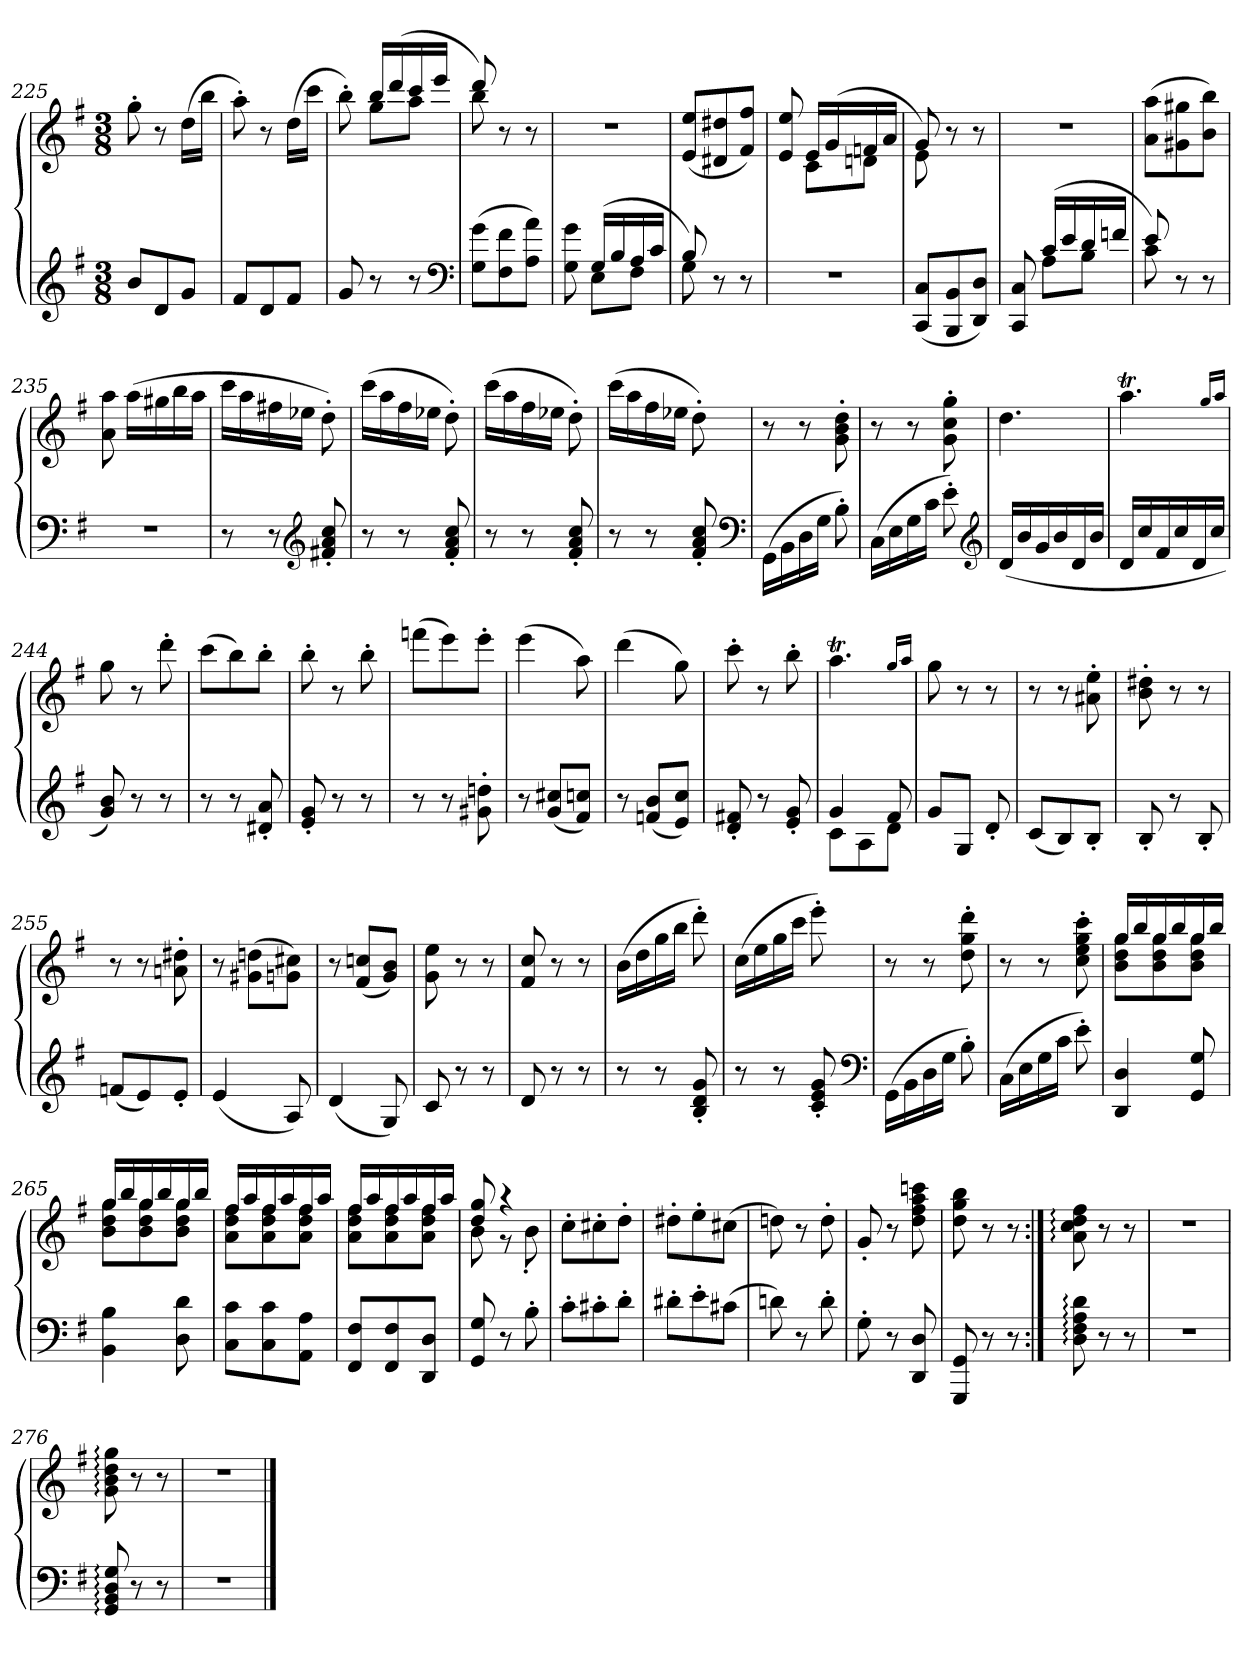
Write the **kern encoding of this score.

**kern	**kern
*part1	*part1
*staff2	*staff1
*clefG2	*clefG2
*k[f#]	*k[f#]
*G:	*G:
*M3/8	*M3/8
=225	=225
8bL	8gg'
8d	8r
8gJ	(16ddLL
.	16bbJJ
=226	=226
8f#L	8aa')
8d	8r
8f#J	(16ddLL
.	16cccJJ
=227	=227
*	*^
8g	8ryy	8bb')
8r	16bbLL	8ggL
.	(16ddd	.
8r	16ccc	8aaJ
.	16eeeJJ	.
*clefF4	*	*
=228	=228	=228
(8G 8gL	8ddd)	8bb
8F# 8f#	4ryy	8r
8A 8aJ)	.	8r
*	*v	*v
=229	=229
*^	*
8ryy	8G 8g	4.r
(16GLL	8EL	.
16B	.	.
16A	8F#J	.
16cJJ	.	.
=230	=230	=230
8B)	8G	(8e 8eeL
4ryy	8r	8d#X 8dd#X
.	8r	8f# 8ff#J)
*v	*v	*
=231	=231
*	*^
4.r	8e 8ee	8ryy
.	16eLL	8cL
.	(16g	.
.	16fn	8dnJ
.	16aJJ	.
=232	=232	=232
(8CC 8CL	8g)	8e
8BBB 8BB	8r	4ryy
8DD 8DJ)	8r	.
*	*v	*v
=233	=233
*^	*
8CC 8C	8ryy	4.r
(16cLL	8AL	.
16e	.	.
16d	8BJ	.
16fnJJ	.	.
=234	=234	=234
8e)	8c	(8a 8aaL
4ryy	8r	8g#X 8gg#X
.	8r	8b 8bbJ)
*v	*v	*
=235	=235
4.r	8a 8aa
.	(16aaLL
.	16gg#X
.	16bb
.	16aaJJ
=236	=236
8r	16cccLL
.	16aa
8r	16ff#X
.	16ee-XJJ
*clefG2	*
8f#X' 8a' 8cc'	8dd')
=237	=237
8r	(16cccLL
.	16aa
8r	16ff#
.	16ee-XJJ
8f#' 8a' 8cc'	8dd')
=238	=238
8r	(16cccLL
.	16aa
8r	16ff#
.	16ee-XJJ
8f#' 8a' 8cc'	8dd')
=239	=239
8r	(16cccLL
.	16aa
8r	16ff#
.	16ee-XJJ
8f#' 8a' 8cc'	8dd')
*clefF4	*
=240	=240
(16GG\LL	8r
16BB\	.
16D\	8r
16G\JJ	.
8B')	8g' 8b' 8dd'
=241	=241
(16CLL	8r
16E	.
16G	8r
16cJJ	.
8e')	8g' 8cc' 8gg'
*clefG2	*
=242	=242
(16dLL	4.dd
16b	.
16g	.
16b	.
16d	.
16bJJ	.
=243	=243
16dLL	4.aaT
16cc	.
16f#	.
16cc	.
16d	.
16ccJJ	.
.	16qgg/LL
.	16qaa/JJ
=244	=244
8g 8b)	8gg
8r	8r
8r	8ddd'
=245	=245
8r	(8cccL
8r	8bb)
8d#X' 8a'	8bb'J
=246	=246
8e' 8g'	8bb'
8r	8r
8r	8bb'
=247	=247
8r	(8fffnL
8r	8eee)
8g#X' 8ddn'	8eee'J
=248	=248
8r	(4eee
(8g 8cc#XL	.
8f# 8ccnJ)	8aa)
=249	=249
8r	(4ddd
(8fn 8bL	.
8e 8ccJ)	8gg)
=250	=250
8d' 8f#X'	8ccc'
8r	8r
8e' 8g'	8bb'
=251	=251
*^	*
4g	8cL	4.aaT
.	8A	.
8f#	8dJ	.
*v	*v	*
.	16qgg/LL
.	16qaa/JJ
=252	=252
8gL	8gg
8GJ	8r
8d'	8r
=253	=253
(8cL	8r
8B)	8r
8B'J	8a#X' 8ee'
=254	=254
8B'	8b' 8dd#X'
8r	8r
8B'	8r
=255	=255
(8fnL	8r
8e)	8r
8e'J	8an' 8dd#X'
=256	=256
(4e	8r
.	(8g#X 8ddnL
8A)	8gn 8cc#XJ)
=257	=257
(4d	8r
.	(8f# 8ccnL
8G)	8g 8bJ)
=258	=258
8c	8g 8ee
8r	8r
8r	8r
=259	=259
8d	8f# 8cc
8r	8r
8r	8r
=260	=260
8r	(16bLL
.	16dd
8r	16gg
.	16bbJJ
8B' 8d' 8g'	8ddd')
=261	=261
8r	(16ccLL
.	16ee
8r	16gg
.	16cccJJ
8c' 8e' 8g'	8eee')
*clefF4	*
=262	=262
(16GG\LL	8r
16BB\	.
16D\	8r
16G\JJ	.
8B')	8dd' 8gg' 8ddd'
=263	=263
(16CLL	8r
16E	.
16G	8r
16cJJ	.
8e')	8cc' 8ee' 8gg' 8ccc'
=264	=264
*	*^
4DD 4D	16ggLL	8b 8dd 8ggL
.	16bb	.
.	16gg	8b 8dd 8gg
.	16bb	.
8GG 8G	16gg	8b 8dd 8ggJ
.	16bbJJ	.
=265	=265	=265
4BB 4B	16ggLL	8b 8dd 8ggL
.	16bb	.
.	16gg	8b 8dd 8gg
.	16bb	.
8D 8d	16gg	8b 8dd 8ggJ
.	16bbJJ	.
=266	=266	=266
8C 8cL	16ff#LL	8a 8dd 8ff#L
.	16aa	.
8C 8c	16ff#	8a 8dd 8ff#
.	16aa	.
8AA 8AJ	16ff#	8a 8dd 8ff#J
.	16aaJJ	.
=267	=267	=267
8FF# 8F#L	16ff#LL	8a 8dd 8ff#L
.	16aa	.
8FF# 8F#	16ff#	8a 8dd 8ff#
.	16aa	.
8DD 8DJ	16ff#	8a 8dd 8ff#J
.	16aaJJ	.
=268	=268	=268
8GG 8G	8dd 8gg	8b
8r	4r	8r
8B'	.	8b'
*	*v	*v
=269	=269
8c'L	8cc'L
8c#X'	8cc#X'
8d'J	8dd'J
=270	=270
8d#X'L	8dd#X'L
8e'	8ee'
(8c#XJ	(8cc#XJ
=271	=271
8dn)	8ddn)
8r	8r
8d'	8dd'
=272	=272
8G'	8g'
8r	8r
8DD 8D	8dd 8ff# 8aa 8cccn
=273	=273
8GGG 8GG	8dd 8gg 8bb
8r	8r
8r	8r
=274:|!	=274:|!
8D: 8F#: 8A: 8d:	8a: 8cc: 8dd: 8ff#:
8r	8r
8r	8r
=275	=275
4.r	4.r
=276	=276
8GG: 8BB: 8D: 8G:	8g: 8b: 8dd: 8gg:
8r	8r
8r	8r
=277	=277
4.r	4.r
==	==
*-	*-
